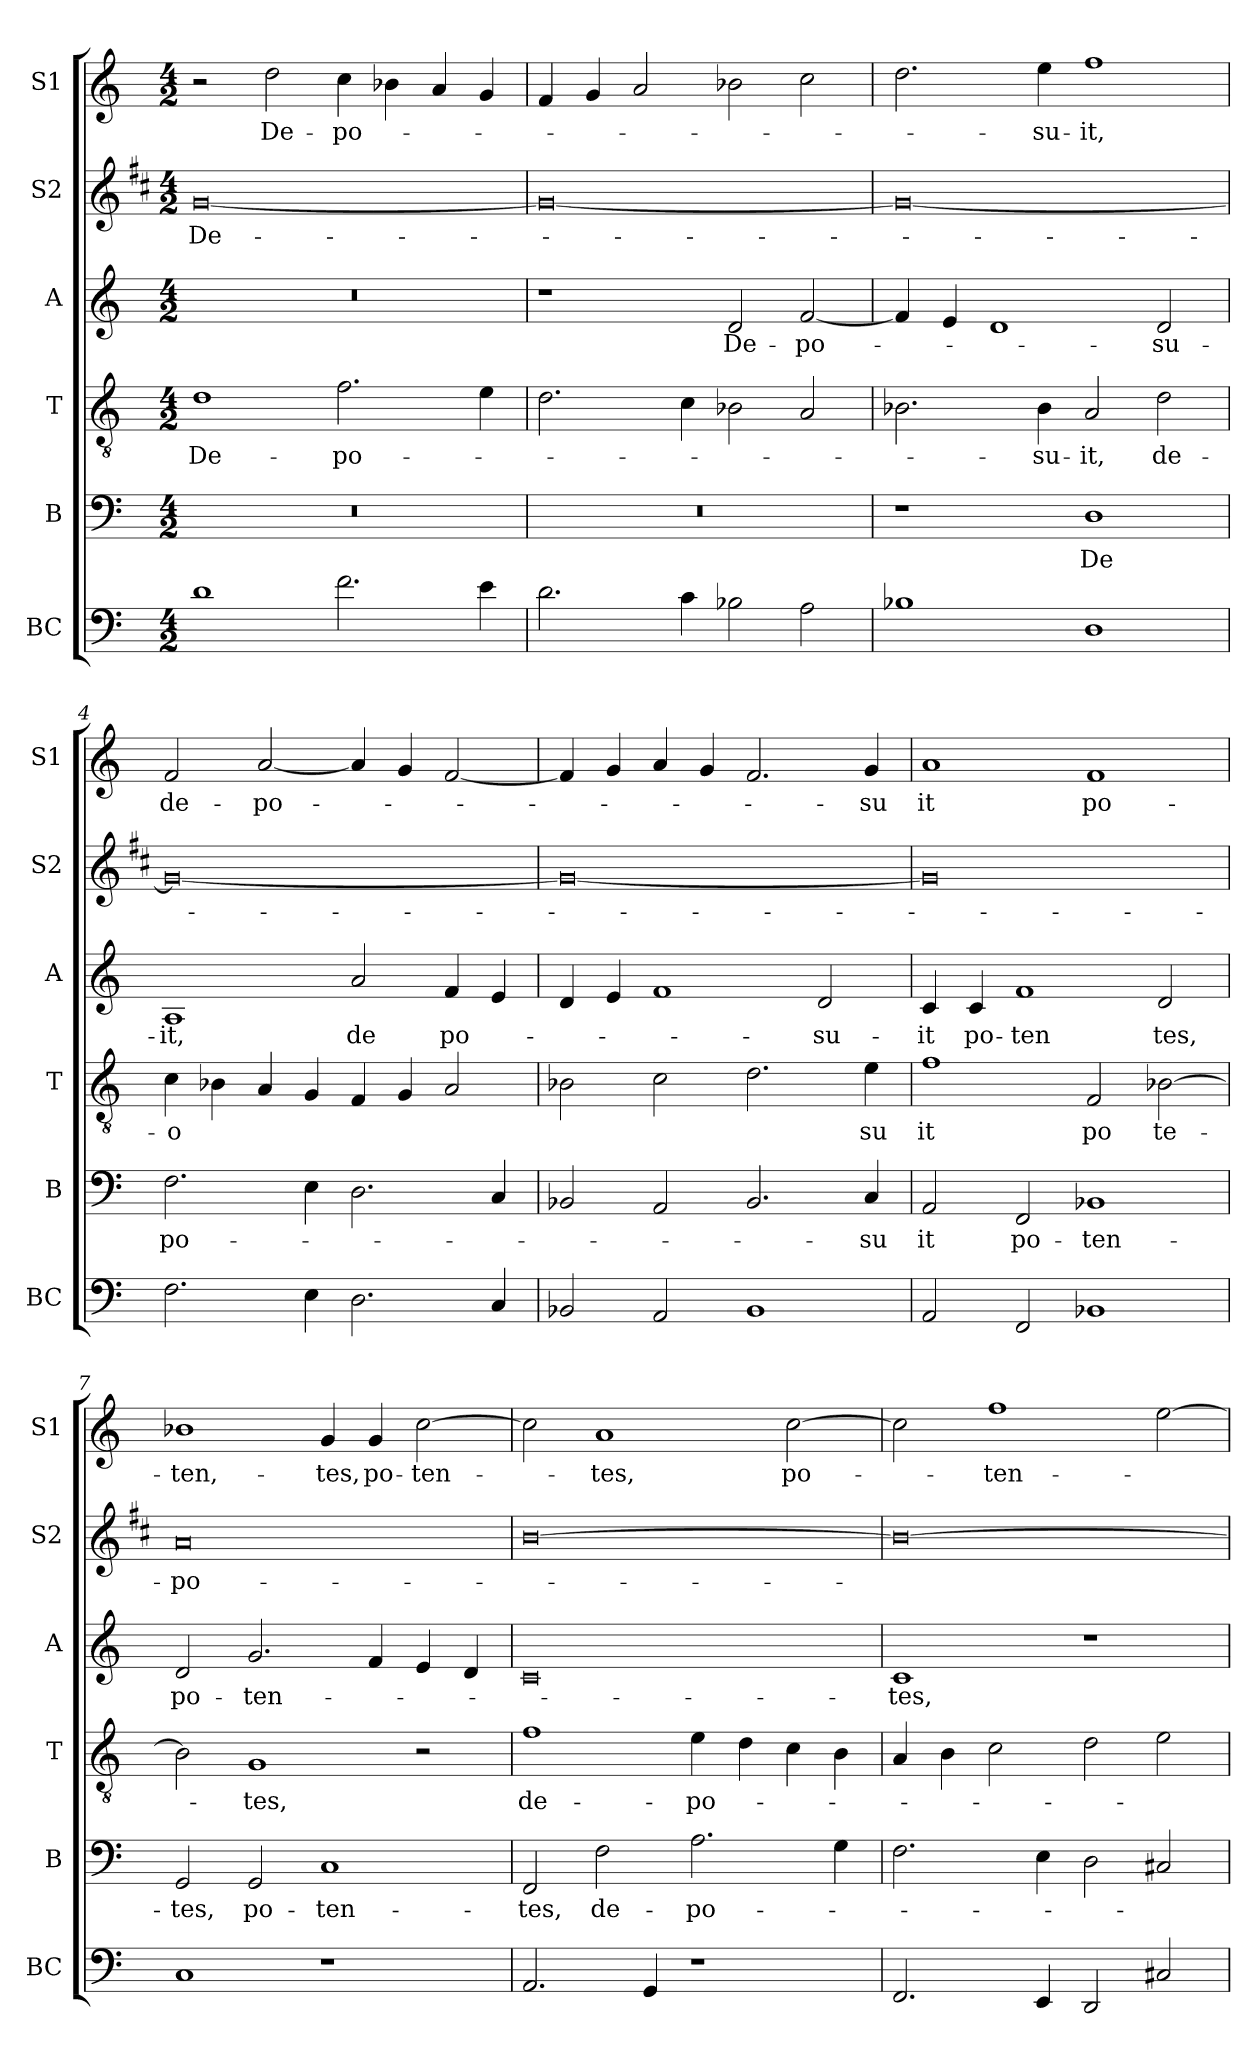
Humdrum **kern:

**kern	**kern	**text	**kern	**text	**kern	**text	**kern	**text	**kern	**text
*part6	*part5	*part5	*part4	*part4	*part3	*part3	*part2	*part2	*part1	*part1
*staff6	*staff5	*staff5	*staff4	*staff4	*staff3	*staff3	*staff2	*staff2	*staff1	*staff1
*I"BC	*I"B	*	*I"T	*	*I"A	*	*I"S2	*	*I"S1	*
*I'BC	*I'B	*	*I'T	*	*I'A	*	*I'S2	*	*I'S1	*
*clefF4	*clefF4	*	*clefGv2	*	*clefG2	*	*clefG2	*	*clefG2	*
*	*	*	*	*	*	*	*ITrd1c2	*	*	*
*k[]	*k[]	*	*k[]	*	*k[]	*	*k[]	*	*k[]	*
*M4/2	*M4/2	*	*M4/2	*	*M4/2	*	*M4/2	*	*M4/2	*
*MM144	*MM144	*	*MM144	*	*MM144	*	*MM144	*	*MM144	*
=1	=1	=1	=1	=1	=1	=1	=1	=1	=1	=1
!	!	!	!	!LO:LY:b	!	!	!	!LO:LY:b	!	!
1d	0r	.	1d	De-	0r	.	[0f	De-	2r	.
!	!	!	!	!	!	!	!	!	!	!LO:LY:b
.	.	.	.	.	.	.	.	.	2dd\	De-
!	!	!	!	!LO:LY:b	!	!	!	!	!	!LO:LY:b
2.f\	.	.	2.f\	-po-	.	.	.	.	4cc\	-po-
.	.	.	.	.	.	.	.	.	4b-X\	.
.	.	.	.	.	.	.	.	.	4a/	.
4e\	.	.	4e\	.	.	.	.	.	4g/	.
=2	=2	=2	=2	=2	=2	=2	=2	=2	=2	=2
2.d\	0r	.	2.d\	.	1r	.	0f_	.	4f/	.
.	.	.	.	.	.	.	.	.	4g/	.
.	.	.	.	.	.	.	.	.	2a/	.
4c\	.	.	4c\	.	.	.	.	.	.	.
!	!	!	!	!	!	!LO:LY:b	!	!	!	!
2B-X\	.	.	2B-X\	.	2d/	De-	.	.	2b-X\	.
!	!	!	!	!	!	!LO:LY:b	!	!	!	!
2A\	.	.	2A/	.	[2f/	-po-	.	.	2cc\	.
=3	=3	=3	=3	=3	=3	=3	=3	=3	=3	=3
1B-X	1r	.	2.B-X\	.	4f/]	.	0f_	.	2.dd\	.
.	.	.	.	.	4e/	.	.	.	.	.
.	.	.	.	.	1d	.	.	.	.	.
!	!	!	!	!LO:LY:b	!	!	!	!	!	!LO:LY:b
.	.	.	4B-\	-su-	.	.	.	.	4ee\	-su-
!	!	!LO:LY:b	!	!LO:LY:b	!	!	!	!	!	!LO:LY:b
1D	1D	De	2A/	it,	.	.	.	.	1ff	-it,
!	!	!	!	!LO:LY:b	!	!LO:LY:b	!	!	!	!
.	.	.	2d\	de-	2d/	-su-	.	.	.	.
=4	=4	=4	=4	=4	=4	=4	=4	=4	=4	=4
!	!	!LO:LY:b	!	!LO:LY:b	!	!LO:LY:b	!	!	!	!LO:LY:b
2.F\	2.F\	-po-	4c\	o	1A	-it,	0f_	.	2f/	de-
.	.	.	4B-X\	.	.	.	.	.	.	.
!	!	!	!	!	!	!	!	!	!	!LO:LY:b
.	.	.	4A/	.	.	.	.	.	[2a/	-po-
4E\	4E\	.	4G/	.	.	.	.	.	.	.
!	!	!	!	!	!	!LO:LY:b	!	!	!	!
2.D\	2.D\	.	4F/	.	2a/	de	.	.	4a/]	.
.	.	.	4G/	.	.	.	.	.	4g/	.
!	!	!	!	!	!	!LO:LY:b	!	!	!	!
.	.	.	2A/	.	4f/	po-	.	.	[2f/	.
4C/	4C/	.	.	.	4e/	.	.	.	.	.
=5	=5	=5	=5	=5	=5	=5	=5	=5	=5	=5
2BB-X/	2BB-X/	.	2B-X\	.	4d/	.	0f_	.	4f/]	.
.	.	.	.	.	4e/	.	.	.	4g/	.
2AA/	2AA/	.	2c\	.	1f	.	.	.	4a/	.
.	.	.	.	.	.	.	.	.	4g/	.
1BB-	2.BB-/	.	2.d\	.	.	.	.	.	2.f/	.
!	!	!	!	!	!	!LO:LY:b	!	!	!	!
.	.	.	.	.	2d/	-su-	.	.	.	.
!	!	!LO:LY:b	!	!LO:LY:b	!	!	!	!	!	!LO:LY:b
.	4C/	-su	4e\	su	.	.	.	.	4g/	su
=6	=6	=6	=6	=6	=6	=6	=6	=6	=6	=6
!	!	!LO:LY:b	!	!LO:LY:b	!	!LO:LY:b	!	!	!	!LO:LY:b
2AA/	2AA/	it	1f	it	4c/	-it	0f]	.	1a	it
!	!	!	!	!	!	!LO:LY:b	!	!	!	!
.	.	.	.	.	4c/	po-	.	.	.	.
!	!	!LO:LY:b	!	!	!	!LO:LY:b	!	!	!	!
2FF/	2FF/	po-	.	.	1f	-ten	.	.	.	.
!	!	!LO:LY:b	!	!LO:LY:b	!	!	!	!	!	!LO:LY:b
1BB-X	1BB-X	-ten-	2F/	po	.	.	.	.	1f	po-
!	!	!	!	!LO:LY:b	!	!LO:LY:b	!	!	!	!
.	.	.	[2B-X\	-te-	2d/	tes,	.	.	.	.
!!LO:LB:g=z
=7	=7	=7	=7	=7	=7	=7	=7	=7	=7	=7
!	!	!LO:LY:b	!	!	!	!LO:LY:b	!	!LO:LY:b	!	!LO:LY:b
1C	2GG/	-tes,	2B-\]	.	2d/	po-	0g	-po-	1b-X	-ten,-
!	!	!LO:LY:b	!	!LO:LY:b	!	!LO:LY:b	!	!	!	!
.	2GG/	po-	1G	-tes,	2.g/	-ten-	.	.	.	.
!	!	!LO:LY:b	!	!	!	!	!	!	!	!LO:LY:b
1r	1C	-ten-	.	.	.	.	.	.	4g/	-tes,
!	!	!	!	!	!	!	!	!	!	!LO:LY:b
.	.	.	.	.	4f/	.	.	.	4g/	po-
!	!	!	!	!	!	!	!	!	!	!LO:LY:b
.	.	.	2r	.	4e/	.	.	.	[2cc\	-ten-
.	.	.	.	.	4d/	.	.	.	.	.
=8	=8	=8	=8	=8	=8	=8	=8	=8	=8	=8
!	!	!LO:LY:b	!	!LO:LY:b	!	!	!	!	!	!LO:LY:b
2.AA/	2FF/	-tes,	1f	de-	0c	.	[0a	.	2cc\]	.
!	!	!LO:LY:b	!	!	!	!	!	!	!	!LO:LY:b
.	2F\	de-	.	.	.	.	.	.	1a	-tes,
4GG/	.	.	.	.	.	.	.	.	.	.
!	!	!LO:LY:b	!	!LO:LY:b	!	!	!	!	!	!
1r	2.A\	-po-	4e\	-po-	.	.	.	.	.	.
.	.	.	4d\	.	.	.	.	.	.	.
!	!	!	!	!	!	!	!	!	!	!LO:LY:b
.	.	.	4c\	.	.	.	.	.	[2cc\	po-
.	4G\	.	4B\	.	.	.	.	.	.	.
=9	=9	=9	=9	=9	=9	=9	=9	=9	=9	=9
!	!	!	!	!	!	!LO:LY:b	!	!	!	!
2.FF/	2.F\	.	4A/	.	1c	-tes,	0a_	.	2cc\]	.
.	.	.	4B\	.	.	.	.	.	.	.
!	!	!	!	!	!	!	!	!	!	!LO:LY:b
.	.	.	2c\	.	.	.	.	.	1ff	-ten-
4EE/	4E\	.	.	.	.	.	.	.	.	.
2DD/	2D\	.	2d\	.	1r	.	.	.	.	.
2C#X/	2C#X/	.	2e\	.	.	.	.	.	[2ee\	.
=	=	=	=	=	=	=	=	=	=	=
*-	*-	*-	*-	*-	*-	*-	*-	*-	*-	*-
